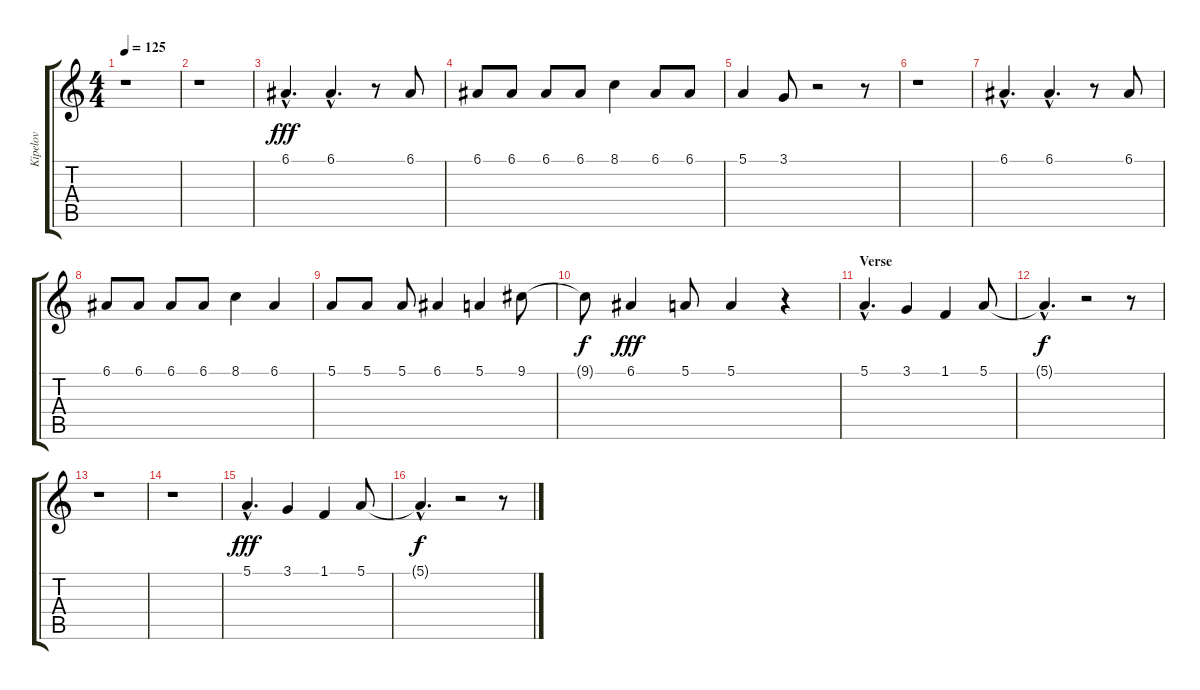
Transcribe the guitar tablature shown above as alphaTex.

\track ("Kipelov" "Kipelov") {instrument tenorsax}
\staff {score tabs}
\tuning (E4 B3 G3 D3 A2 E2) {hide}
\ts (4 4)
\tempo 125
\clef g2
\ks c
r.1{dy f} |
r.1 |
6.1{hac}.4{d dy fff} 6.1{hac}.4{d} r.8 6.1.8 |
6.1.8 6.1.8 6.1.8 6.1.8 8.1.4 6.1.8 6.1.8 |
5.1.4 3.1.8 r.2 r.8 |
r.1 |
6.1{hac}.4{d} 6.1{hac}.4{d} r.8 6.1.8 |
6.1.8 6.1.8 6.1.8 6.1.8 8.1.4 6.1.4 |
5.1.8 5.1.8 5.1.8 6.1.4 5.1.4 9.1.8 |
9.1{t}.8{dy f} 6.1.4{dy fff} 5.1.8 5.1.4 r.4 |
\section ("" "Verse")
5.1{hac}.4{d} 3.1.4 1.1.4 5.1.8 |
5.1{hac t}.4{d dy f} r.2 r.8 |
r.1 |
r.1 |
5.1{hac}.4{d dy fff} 3.1.4 1.1.4 5.1.8 |
5.1{hac t}.4{d dy f} r.2 r.8
